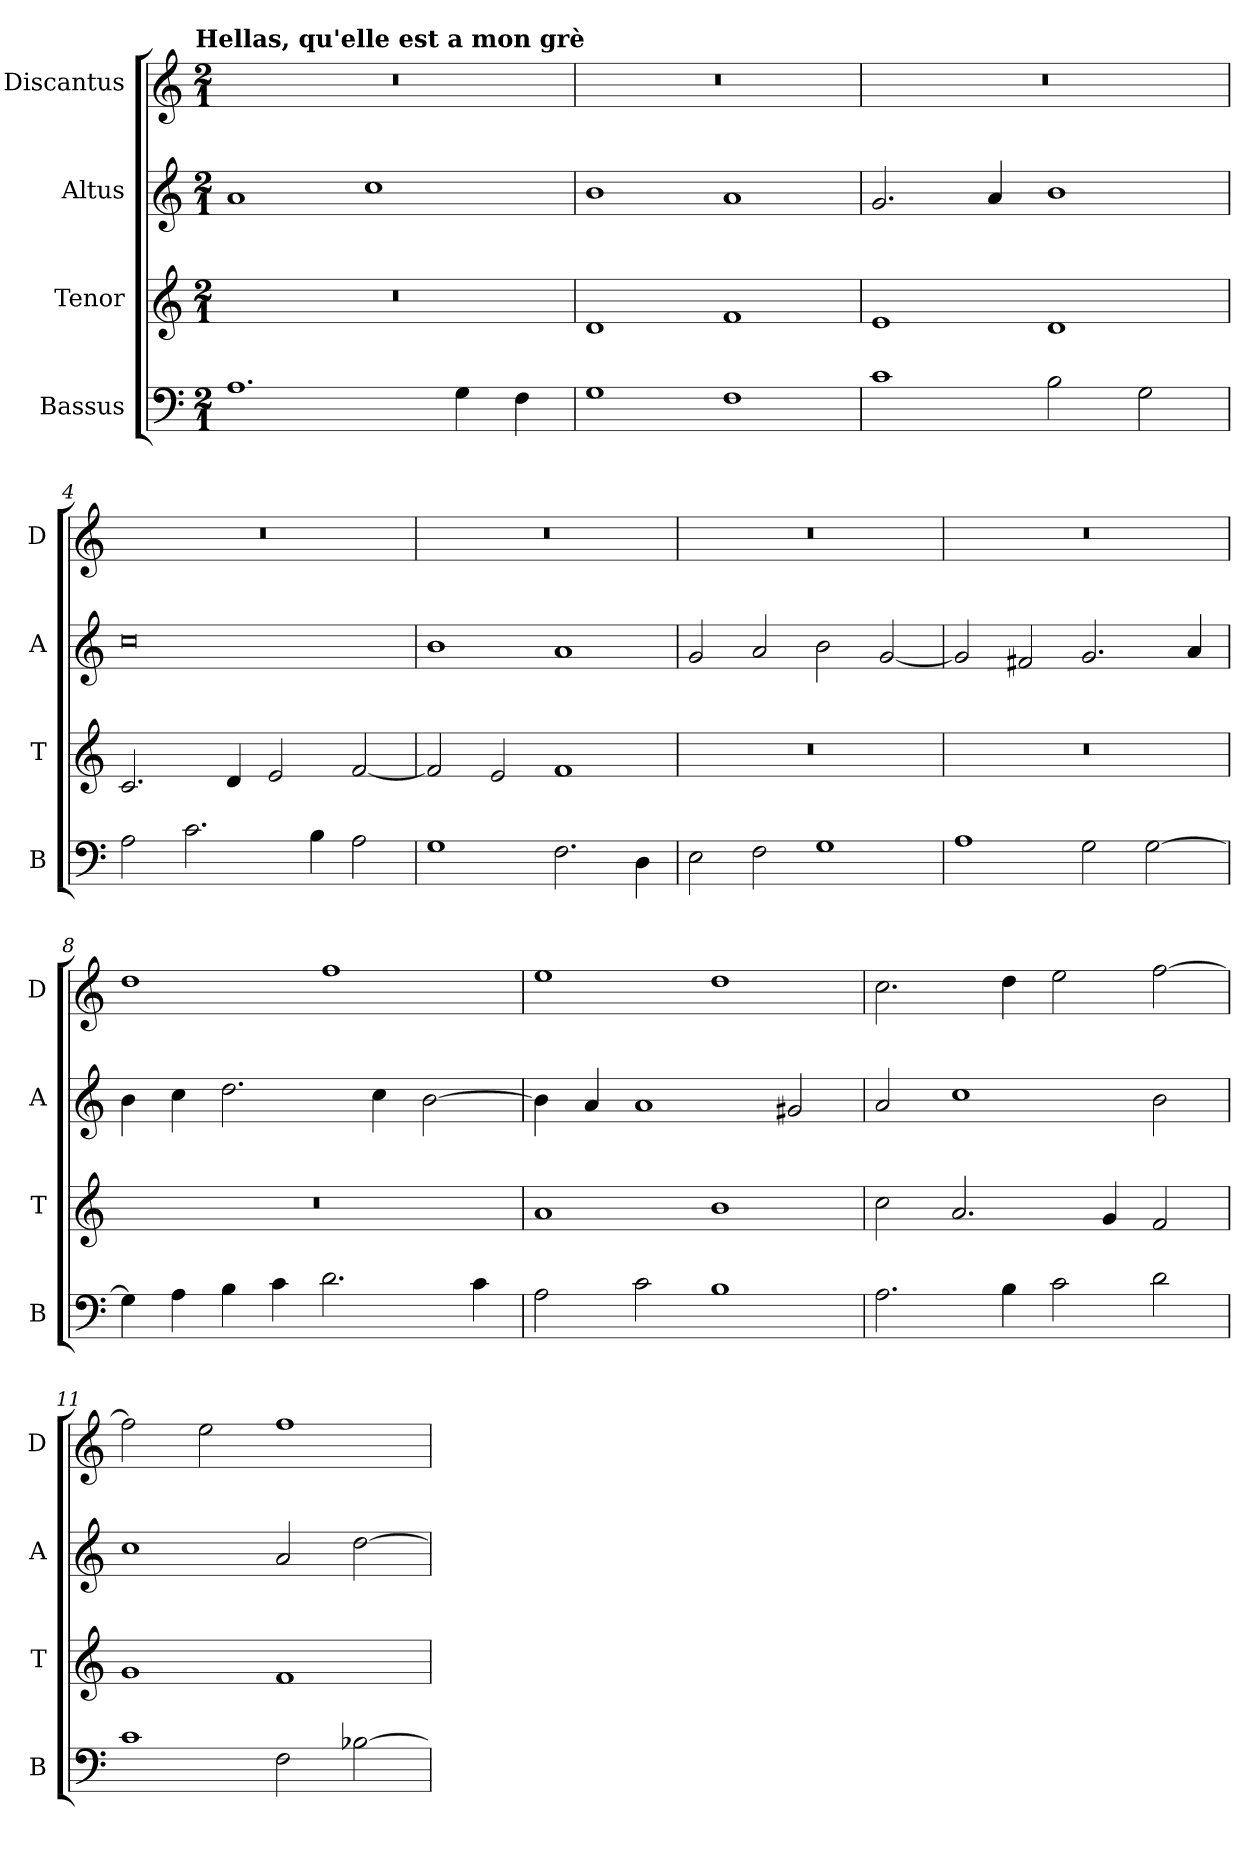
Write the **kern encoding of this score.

**kern	**kern	**kern	**kern
*part4	*part3	*part2	*part1
*staff4	*staff3	*staff2	*staff1
*I"Bassus	*I"Tenor	*I"Altus	*I"Discantus
*I'B	*I'T	*I'A	*I'D
*clefF4	*clefG2	*clefG2	*clefG2
*k[]	*k[]	*k[]	*k[]
!!LO:TX:omd:t=Hellas, qu'elle est a mon grè
*M2/1	*M2/1	*M2/1	*M2/1
=1	=1	=1	=1
1.A	0r	1a	0r
.	.	1cc	.
4G	.	.	.
4F	.	.	.
=2	=2	=2	=2
1G	1d	1b	0r
1F	1f	1a	.
=3	=3	=3	=3
1c	1e	2.g	0r
.	.	4a	.
2B	1d	1b	.
2G	.	.	.
=4	=4	=4	=4
2A	2.c	0cc	0r
2.c	.	.	.
.	4d	.	.
.	2e	.	.
4B	.	.	.
2A	[2f	.	.
=5	=5	=5	=5
1G	2f]	1b	0r
.	2e	.	.
2.F	1f	1a	.
4D	.	.	.
=6	=6	=6	=6
2E	0r	2g	0r
2F	.	2a	.
1G	.	2b	.
.	.	[2g	.
=7	=7	=7	=7
1A	0r	2g]	0r
.	.	2f#X	.
2G	.	2.g	.
[2G	.	.	.
.	.	4a	.
=8	=8	=8	=8
4G]	0r	4b	1dd
4A	.	4cc	.
4B	.	2.dd	.
4c	.	.	.
2.d	.	.	1ff
.	.	4cc	.
.	.	[2b	.
4c	.	.	.
=9	=9	=9	=9
2A	1a	4b]	1ee
.	.	4a	.
2c	.	1a	.
1B	1b	.	1dd
.	.	2g#X	.
=10	=10	=10	=10
2.A	2cc	2a	2.cc
.	2.a	1cc	.
4B	.	.	4dd
2c	.	.	2ee
.	4g	.	.
2d	2f	2b	[2ff
=11	=11	=11	=11
1c	1g	1cc	2ff]
.	.	.	2ee
2F	1f	2a	1ff
[2B-X	.	[2dd	.
=	=	=	=
*-	*-	*-	*-
